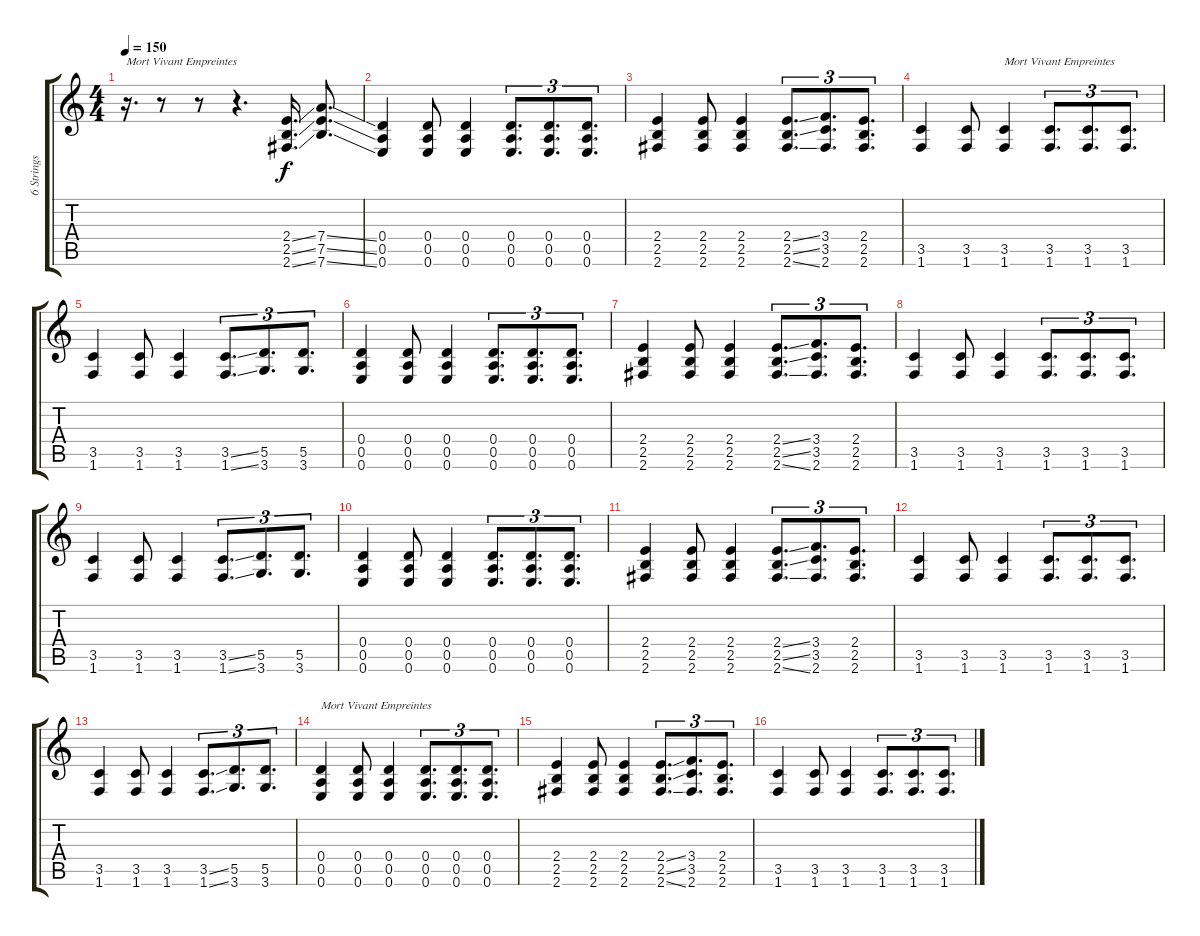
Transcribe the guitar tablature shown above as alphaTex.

\track ("6 Strings Guitar Standart Tuning" "6 Strings ") {instrument distortionguitar}
\staff {score tabs}
\tuning (E4 B3 G3 D3 A2 E2) {hide}
\ts (4 4)
\tempo 150
\clef g2
\ks c
r.16{d txt "Mort Vivant Empreintes" dy f instrument distortionguitar} r.8 r.8 r.4{d} (2.4{ss} 2.5{ss} 2.6{ss}).16{d} (7.4{ss} 7.5{ss} 7.6{ss}).8{d} |
(0.4 0.5 0.6).4 (0.4 0.5 0.6).8 (0.4 0.5 0.6).4 (0.4 0.5 0.6).8{d tu (3 2)} (0.4 0.5 0.6).8{d tu (3 2)} (0.4 0.5 0.6).8{d tu (3 2)} |
(2.4 2.5 2.6).4 (2.4 2.5 2.6).8 (2.4 2.5 2.6).4 (2.4{ss} 2.5{ss} 2.6{ss}).8{d tu (3 2)} (3.4 3.5 2.6).8{d tu (3 2)} (2.4 2.5 2.6).8{d tu (3 2)} |
(3.5 1.6).4 (3.5 1.6).8 (3.5 1.6).4{txt "Mort Vivant Empreintes"} (3.5 1.6).8{d tu (3 2)} (3.5 1.6).8{d tu (3 2)} (3.5 1.6).8{d tu (3 2)} |
(3.5 1.6).4 (3.5 1.6).8 (3.5 1.6).4 (3.5{ss} 1.6{ss}).8{d tu (3 2)} (5.5 3.6).8{d tu (3 2)} (5.5 3.6).8{d tu (3 2)} |
(0.4 0.5 0.6).4 (0.4 0.5 0.6).8 (0.4 0.5 0.6).4 (0.4 0.5 0.6).8{d tu (3 2)} (0.4 0.5 0.6).8{d tu (3 2)} (0.4 0.5 0.6).8{d tu (3 2)} |
(2.4 2.5 2.6).4 (2.4 2.5 2.6).8 (2.4 2.5 2.6).4 (2.4{ss} 2.5{ss} 2.6{ss}).8{d tu (3 2)} (3.4 3.5 2.6).8{d tu (3 2)} (2.4 2.5 2.6).8{d tu (3 2)} |
(3.5 1.6).4 (3.5 1.6).8 (3.5 1.6).4 (3.5 1.6).8{d tu (3 2)} (3.5 1.6).8{d tu (3 2)} (3.5 1.6).8{d tu (3 2)} |
(3.5 1.6).4 (3.5 1.6).8 (3.5 1.6).4 (3.5{ss} 1.6{ss}).8{d tu (3 2)} (5.5 3.6).8{d tu (3 2)} (5.5 3.6).8{d tu (3 2)} |
(0.4 0.5 0.6).4 (0.4 0.5 0.6).8 (0.4 0.5 0.6).4 (0.4 0.5 0.6).8{d tu (3 2)} (0.4 0.5 0.6).8{d tu (3 2)} (0.4 0.5 0.6).8{d tu (3 2)} |
(2.4 2.5 2.6).4 (2.4 2.5 2.6).8 (2.4 2.5 2.6).4 (2.4{ss} 2.5{ss} 2.6{ss}).8{d tu (3 2)} (3.4 3.5 2.6).8{d tu (3 2)} (2.4 2.5 2.6).8{d tu (3 2)} |
(3.5 1.6).4 (3.5 1.6).8 (3.5 1.6).4 (3.5 1.6).8{d tu (3 2)} (3.5 1.6).8{d tu (3 2)} (3.5 1.6).8{d tu (3 2)} |
(3.5 1.6).4 (3.5 1.6).8 (3.5 1.6).4 (3.5{ss} 1.6{ss}).8{d tu (3 2)} (5.5 3.6).8{d tu (3 2)} (5.5 3.6).8{d tu (3 2)} |
(0.4 0.5 0.6).4{txt "Mort Vivant Empreintes"} (0.4 0.5 0.6).8 (0.4 0.5 0.6).4 (0.4 0.5 0.6).8{d tu (3 2)} (0.4 0.5 0.6).8{d tu (3 2)} (0.4 0.5 0.6).8{d tu (3 2)} |
(2.4 2.5 2.6).4 (2.4 2.5 2.6).8 (2.4 2.5 2.6).4 (2.4{ss} 2.5{ss} 2.6{ss}).8{d tu (3 2)} (3.4 3.5 2.6).8{d tu (3 2)} (2.4 2.5 2.6).8{d tu (3 2)} |
(3.5 1.6).4 (3.5 1.6).8 (3.5 1.6).4 (3.5 1.6).8{d tu (3 2)} (3.5 1.6).8{d tu (3 2)} (3.5 1.6).8{d tu (3 2)}
